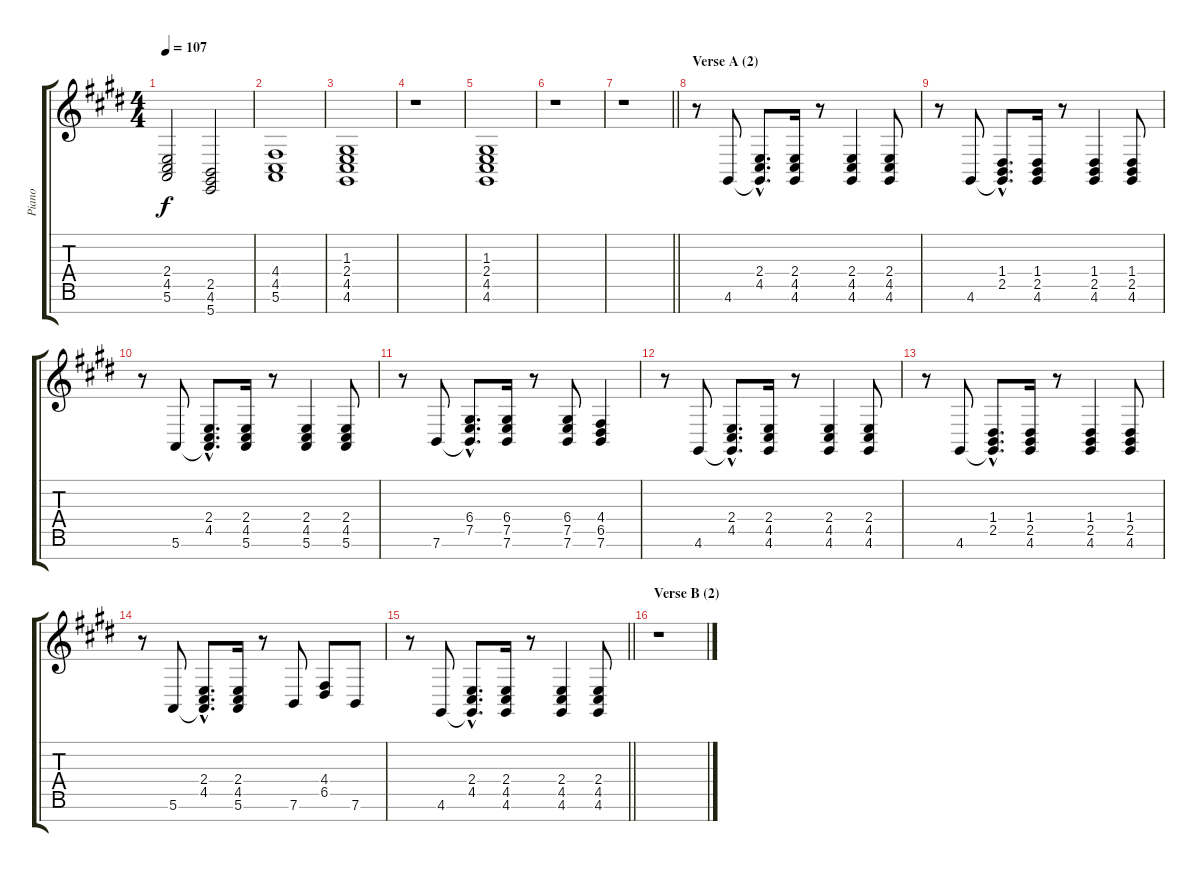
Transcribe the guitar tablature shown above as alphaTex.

\track ("Piano" "Piano") {instrument brightacousticpiano}
\staff {score tabs}
\tuning (E4 B3 G3 D3 A2 E2 B1) {hide}
\ts (4 4)
\tempo 107
\clef g2
\ks e
(2.4 4.5 5.6).2{dy f} (2.5 4.6 5.7).2 |
(4.4 4.5 5.6).1 |
(1.3 2.4 4.5 4.6).1 |
r.1 |
(1.3 2.4 4.5 4.6).1 |
r.1 |
\barLineRight lightlight
r.1 |
\section ("" "Verse A (2)")
r.8 4.6.8 (2.4{hac} 4.5{hac} 4.6{hac t}).8{d} (2.4 4.5 4.6).16 r.8 (2.4 4.5 4.6).4 (2.4 4.5 4.6).8 |
r.8 4.6.8 (1.4{hac} 2.5{hac} 4.6{hac t}).8{d} (1.4 2.5 4.6).16 r.8 (1.4 2.5 4.6).4 (1.4 2.5 4.6).8 |
r.8 5.6.8 (2.4{hac} 4.5{hac} 5.6{hac t}).8{d} (2.4 4.5 5.6).16 r.8 (2.4 4.5 5.6).4 (2.4 4.5 5.6).8 |
r.8 7.6.8 (6.4{hac} 7.5{hac} 7.6{hac t}).8{d} (6.4 7.5 7.6).16 r.8 (6.4 7.5 7.6).8 (4.4 6.5 7.6).4 |
r.8 4.6.8 (2.4{hac} 4.5{hac} 4.6{hac t}).8{d} (2.4 4.5 4.6).16 r.8 (2.4 4.5 4.6).4 (2.4 4.5 4.6).8 |
r.8 4.6.8 (1.4{hac} 2.5{hac} 4.6{hac t}).8{d} (1.4 2.5 4.6).16 r.8 (1.4 2.5 4.6).4 (1.4 2.5 4.6).8 |
r.8 5.6.8 (2.4{hac} 4.5{hac} 5.6{hac t}).8{d} (2.4 4.5 5.6).16 r.8 7.6.8 (4.4 6.5).8 7.6.8 |
\barLineRight lightlight
r.8 4.6.8 (2.4{hac} 4.5{hac} 4.6{hac t}).8{d} (2.4 4.5 4.6).16 r.8 (2.4 4.5 4.6).4 (2.4 4.5 4.6).8 |
\section ("" "Verse B (2)")
r.1
